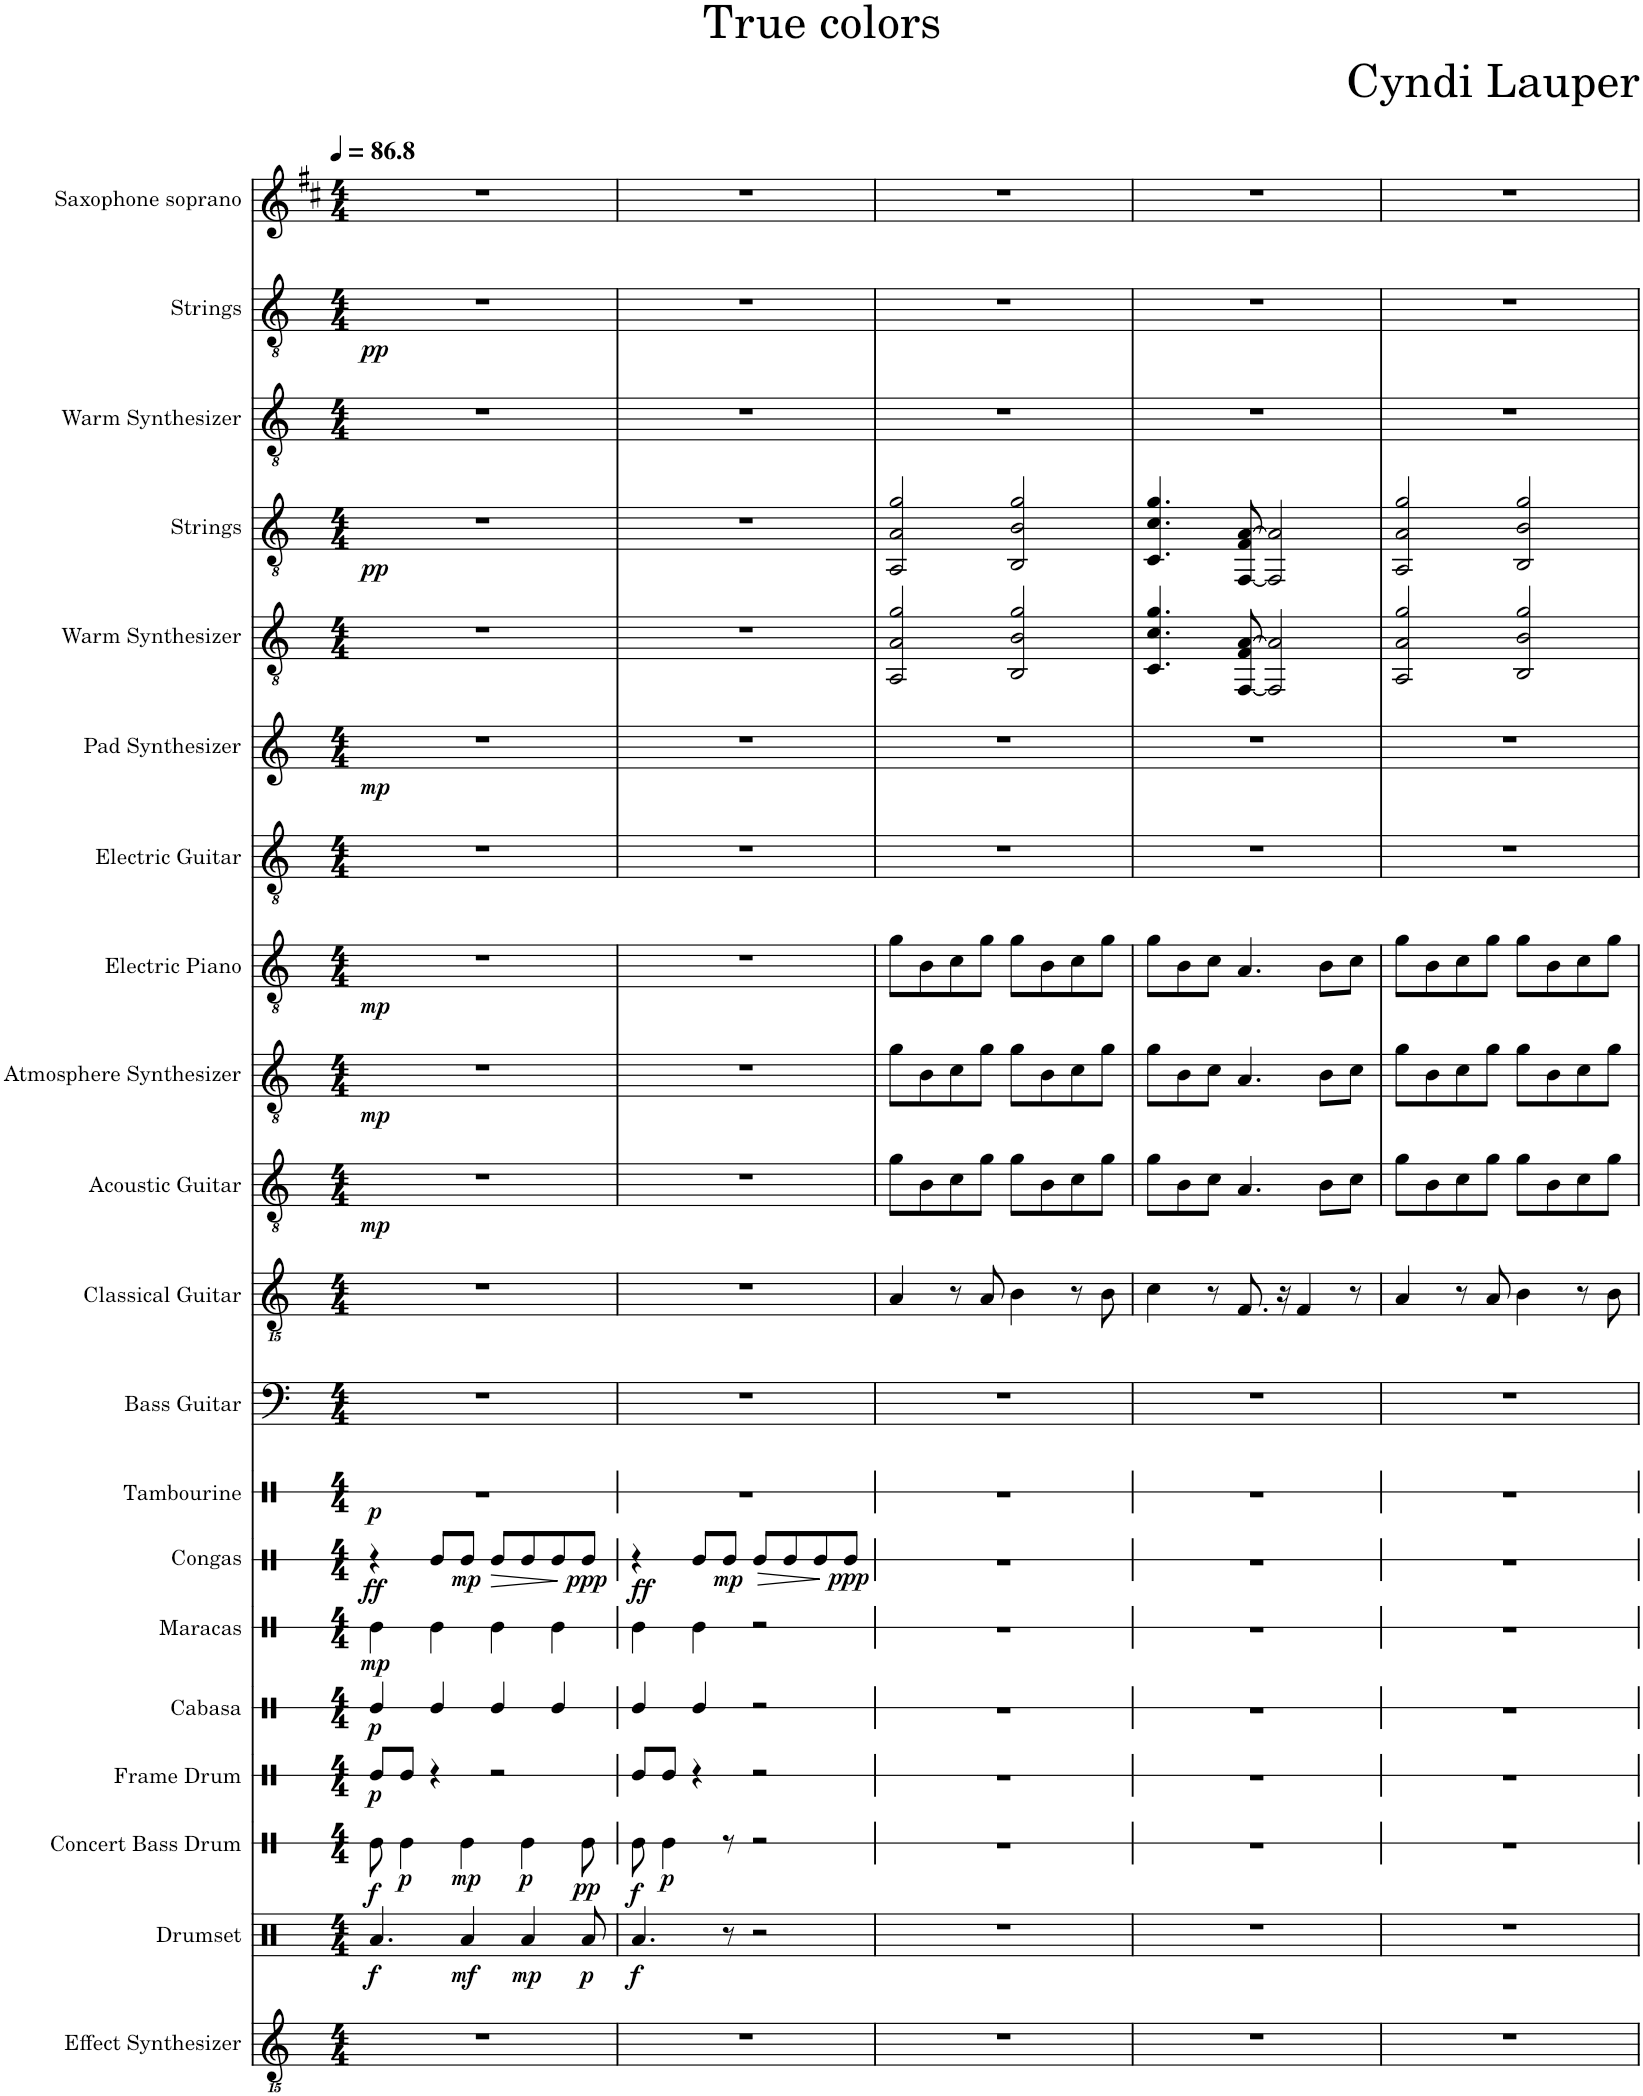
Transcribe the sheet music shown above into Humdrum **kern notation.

**kern	**kern	**dynam	**kern	**dynam	**kern	**dynam	**kern	**dynam	**kern	**dynam	**kern	**dynam	**kern	**dynam	**kern	**kern	**kern	**dynam	**kern	**dynam	**kern	**dynam	**kern	**kern	**dynam	**kern	**kern	**dynam	**kern	**kern	**dynam	**kern
*part20	*part19	*part19	*part18	*part18	*part17	*part17	*part16	*part16	*part15	*part15	*part14	*part14	*part13	*part13	*part12	*part11	*part10	*part10	*part9	*part9	*part8	*part8	*part7	*part6	*part6	*part5	*part4	*part4	*part3	*part2	*part2	*part1
*staff20	*staff19	*staff19	*staff18	*staff18	*staff17	*staff17	*staff16	*staff16	*staff15	*staff15	*staff14	*staff14	*staff13	*staff13	*staff12	*staff11	*staff10	*staff10	*staff9	*staff9	*staff8	*staff8	*staff7	*staff6	*staff6	*staff5	*staff4	*staff4	*staff3	*staff2	*staff2	*staff1
*I"Effect Synthesizer	*I"Drumset	*	*I"Concert Bass Drum	*	*I"Frame Drum	*	*I"Cabasa	*	*I"Maracas	*	*I"Congas	*	*I"Tambourine	*	*I"Bass Guitar	*I"Classical Guitar	*I"Acoustic Guitar	*	*I"Atmosphere Synthesizer	*	*I"Electric Piano	*	*I"Electric Guitar	*I"Pad Synthesizer	*	*I"Warm Synthesizer	*I"Strings	*	*I"Warm Synthesizer	*I"Strings	*	*I"Saxophone soprano
*I'Synth.	*I'D. Set	*	*I'Con. BD	*	*I'Fr. Dr.	*	*I'Cabs.	*	*I'Mrcs.	*	*I'Con.	*	*I'Tamb.	*	*I'B. Guit.	*I'Guit.	*I'Guit.	*	*I'Synth.	*	*I'El. Pno.	*	*I'El. Guit.	*I'Synth.	*	*I'Synth.	*I'St.	*	*I'Synth.	*I'St.	*	*I'Sax. S.
*	*	*	*stria1	*	*stria1	*	*stria1	*	*stria1	*	*stria1	*	*stria1	*	*	*	*	*	*	*	*	*	*	*	*	*	*	*	*	*	*	*
*clefGvv2	*clefX	*	*clefX	*	*clefX	*	*clefX	*	*clefX	*	*clefX	*	*clefX	*	*clefF4	*clefGvv2	*clefGv2	*	*clefGv2	*	*clefGv2	*	*clefGv2	*clefG2	*	*clefGv2	*clefGv2	*	*clefGv2	*clefGv2	*	*clefG2
*	*	*	*	*	*	*	*	*	*	*	*	*	*	*	*Trd7c12	*	*	*	*	*	*	*	*	*	*	*	*	*	*	*	*	*Trd1c2
*k[]	*k[]	*	*k[]	*	*k[]	*	*k[]	*	*k[]	*	*k[]	*	*k[]	*	*k[]	*k[]	*k[]	*	*k[]	*	*k[]	*	*k[]	*k[]	*	*k[]	*k[]	*	*k[]	*k[]	*	*k[f#c#]
*M4/4	*M4/4	*	*M4/4	*	*M4/4	*	*M4/4	*	*M4/4	*	*M4/4	*	*M4/4	*	*M4/4	*M4/4	*M4/4	*	*M4/4	*	*M4/4	*	*M4/4	*M4/4	*	*M4/4	*M4/4	*	*M4/4	*M4/4	*	*M4/4
*MM87	*MM87	*	*MM87	*	*MM87	*	*MM87	*	*MM87	*	*MM87	*	*MM87	*	*MM87	*MM87	*MM87	*	*MM87	*	*MM87	*	*MM87	*MM87	*	*MM87	*MM87	*	*MM87	*MM87	*	*MM87
=1	=1	=1	=1	=1	=1	=1	=1	=1	=1	=1	=1	=1	=1	=1	=1	=1	=1	=1	=1	=1	=1	=1	=1	=1	=1	=1	=1	=1	=1	=1	=1	=1
!	!	!LO:DY:b	!	!LO:DY:b	!	!LO:DY:b	!	!LO:DY:b	!	!LO:DY:b	!	!LO:DY:b	!	!LO:DY:b	!	!	!	!LO:DY:b	!	!LO:DY:b	!	!LO:DY:b	!	!	!LO:DY:b	!	!	!LO:DY:b	!	!	!LO:DY:b	!
1r	4.Ra/	f	8Re\	f	8Re/L	p	4Re/	p	4Re\	mp	4r	ff	1r	p	1r	1r	1r	mp	1r	mp	1r	mp	1r	1r	mp	1r	1r	pp	1r	1r	pp	1r
!	!	!	!	!LO:DY:b	!	!	!	!	!	!	!	!	!	!	!	!	!	!	!	!	!	!	!	!	!	!	!	!	!	!	!	!
.	.	.	4Re\	p	8Re/J	.	.	.	.	.	.	.	.	.	.	.	.	.	.	.	.	.	.	.	.	.	.	.	.	.	.	.
.	.	.	.	.	4r	.	4Re/	.	4Re\	.	8Re/L	.	.	.	.	.	.	.	.	.	.	.	.	.	.	.	.	.	.	.	.	.
!	!	!LO:DY:b	!	!LO:DY:b	!	!	!	!	!	!	!	!LO:DY:b	!	!	!	!	!	!	!	!	!	!	!	!	!	!	!	!	!	!	!	!
.	4Ra/	mf	4Re\	mp	.	.	.	.	.	.	8Re/J	mp	.	.	.	.	.	.	.	.	.	.	.	.	.	.	.	.	.	.	.	.
!	!	!	!	!	!	!	!	!	!	!	!	!LO:HP:b	!	!	!	!	!	!	!	!	!	!	!	!	!	!	!	!	!	!	!	!
.	.	.	.	.	2r	.	4Re/	.	4Re\	.	8Re/L	>	.	.	.	.	.	.	.	.	.	.	.	.	.	.	.	.	.	.	.	.
!	!	!LO:DY:b	!	!LO:DY:b	!	!	!	!	!	!	!	!	!	!	!	!	!	!	!	!	!	!	!	!	!	!	!	!	!	!	!	!
.	4Ra/	mp	4Re\	p	.	.	.	.	.	.	8Re/	.	.	.	.	.	.	.	.	.	.	.	.	.	.	.	.	.	.	.	.	.
.	.	.	.	.	.	.	4Re/	.	4Re\	.	8Re/	.	.	.	.	.	.	.	.	.	.	.	.	.	.	.	.	.	.	.	.	.
!	!	!LO:DY:b	!	!LO:DY:b	!	!	!	!	!	!	!	!LO:DY:n=1:b	!	!	!	!	!	!	!	!	!	!	!	!	!	!	!	!	!	!	!	!
.	8Ra/	p	8Re\	pp	.	.	.	.	.	.	8Re/J	] ppp	.	.	.	.	.	.	.	.	.	.	.	.	.	.	.	.	.	.	.	.
=2	=2	=2	=2	=2	=2	=2	=2	=2	=2	=2	=2	=2	=2	=2	=2	=2	=2	=2	=2	=2	=2	=2	=2	=2	=2	=2	=2	=2	=2	=2	=2	=2
!	!	!LO:DY:b	!	!LO:DY:b	!	!	!	!	!	!	!	!LO:DY:b	!	!	!	!	!	!	!	!	!	!	!	!	!	!	!	!	!	!	!	!
1r	4.Ra/	f	8Re\	f	8Re/L	.	4Re/	.	4Re\	.	4r	ff	1r	.	1r	1r	1r	.	1r	.	1r	.	1r	1r	.	1r	1r	.	1r	1r	.	1r
!	!	!	!	!LO:DY:b	!	!	!	!	!	!	!	!	!	!	!	!	!	!	!	!	!	!	!	!	!	!	!	!	!	!	!	!
.	.	.	4Re\	p	8Re/J	.	.	.	.	.	.	.	.	.	.	.	.	.	.	.	.	.	.	.	.	.	.	.	.	.	.	.
.	.	.	.	.	4r	.	4Re/	.	4Re\	.	8Re/L	.	.	.	.	.	.	.	.	.	.	.	.	.	.	.	.	.	.	.	.	.
!	!	!	!	!	!	!	!	!	!	!	!	!LO:DY:b	!	!	!	!	!	!	!	!	!	!	!	!	!	!	!	!	!	!	!	!
.	8r	.	8r	.	.	.	.	.	.	.	8Re/J	mp	.	.	.	.	.	.	.	.	.	.	.	.	.	.	.	.	.	.	.	.
!	!	!	!	!	!	!	!	!	!	!	!	!LO:HP:b	!	!	!	!	!	!	!	!	!	!	!	!	!	!	!	!	!	!	!	!
.	2r	.	2r	.	2r	.	2r	.	2r	.	8Re/L	>	.	.	.	.	.	.	.	.	.	.	.	.	.	.	.	.	.	.	.	.
.	.	.	.	.	.	.	.	.	.	.	8Re/	.	.	.	.	.	.	.	.	.	.	.	.	.	.	.	.	.	.	.	.	.
.	.	.	.	.	.	.	.	.	.	.	8Re/	.	.	.	.	.	.	.	.	.	.	.	.	.	.	.	.	.	.	.	.	.
!	!	!	!	!	!	!	!	!	!	!	!	!LO:DY:n=1:b	!	!	!	!	!	!	!	!	!	!	!	!	!	!	!	!	!	!	!	!
.	.	.	.	.	.	.	.	.	.	.	8Re/J	] ppp	.	.	.	.	.	.	.	.	.	.	.	.	.	.	.	.	.	.	.	.
=3	=3	=3	=3	=3	=3	=3	=3	=3	=3	=3	=3	=3	=3	=3	=3	=3	=3	=3	=3	=3	=3	=3	=3	=3	=3	=3	=3	=3	=3	=3	=3	=3
1r	1r	.	1r	.	1r	.	1r	.	1r	.	1r	.	1r	.	1r	4AA/	8g\L	.	8g\L	.	8g\L	.	1r	1r	.	2AA/ 2A/ 2g/	2AA/ 2A/ 2g/	.	1r	1r	.	1r
.	.	.	.	.	.	.	.	.	.	.	.	.	.	.	.	.	8B\	.	8B\	.	8B\	.	.	.	.	.	.	.	.	.	.	.
.	.	.	.	.	.	.	.	.	.	.	.	.	.	.	.	8r	8c\	.	8c\	.	8c\	.	.	.	.	.	.	.	.	.	.	.
.	.	.	.	.	.	.	.	.	.	.	.	.	.	.	.	8AA/	8g\J	.	8g\J	.	8g\J	.	.	.	.	.	.	.	.	.	.	.
.	.	.	.	.	.	.	.	.	.	.	.	.	.	.	.	4BB\	8g\L	.	8g\L	.	8g\L	.	.	.	.	2BB/ 2B/ 2g/	2BB/ 2B/ 2g/	.	.	.	.	.
.	.	.	.	.	.	.	.	.	.	.	.	.	.	.	.	.	8B\	.	8B\	.	8B\	.	.	.	.	.	.	.	.	.	.	.
.	.	.	.	.	.	.	.	.	.	.	.	.	.	.	.	8r	8c\	.	8c\	.	8c\	.	.	.	.	.	.	.	.	.	.	.
.	.	.	.	.	.	.	.	.	.	.	.	.	.	.	.	8BB\	8g\J	.	8g\J	.	8g\J	.	.	.	.	.	.	.	.	.	.	.
=4	=4	=4	=4	=4	=4	=4	=4	=4	=4	=4	=4	=4	=4	=4	=4	=4	=4	=4	=4	=4	=4	=4	=4	=4	=4	=4	=4	=4	=4	=4	=4	=4
1r	1r	.	1r	.	1r	.	1r	.	1r	.	1r	.	1r	.	1r	4C\	8g\L	.	8g\L	.	8g\L	.	1r	1r	.	4.C/ 4.c/ 4.g/	4.C/ 4.c/ 4.g/	.	1r	1r	.	1r
.	.	.	.	.	.	.	.	.	.	.	.	.	.	.	.	.	8B\	.	8B\	.	8B\	.	.	.	.	.	.	.	.	.	.	.
.	.	.	.	.	.	.	.	.	.	.	.	.	.	.	.	8r	8c\J	.	8c\J	.	8c\J	.	.	.	.	.	.	.	.	.	.	.
.	.	.	.	.	.	.	.	.	.	.	.	.	.	.	.	8.FF/	4.A/	.	4.A/	.	4.A/	.	.	.	.	[8FF/ 8F/ [8A/	[8FF/ 8F/ [8A/	.	.	.	.	.
.	.	.	.	.	.	.	.	.	.	.	.	.	.	.	.	.	.	.	.	.	.	.	.	.	.	2FF/] 2A/]	2FF/] 2A/]	.	.	.	.	.
.	.	.	.	.	.	.	.	.	.	.	.	.	.	.	.	16r	.	.	.	.	.	.	.	.	.	.	.	.	.	.	.	.
.	.	.	.	.	.	.	.	.	.	.	.	.	.	.	.	4FF/	.	.	.	.	.	.	.	.	.	.	.	.	.	.	.	.
.	.	.	.	.	.	.	.	.	.	.	.	.	.	.	.	.	8B\L	.	8B\L	.	8B\L	.	.	.	.	.	.	.	.	.	.	.
.	.	.	.	.	.	.	.	.	.	.	.	.	.	.	.	8r	8c\J	.	8c\J	.	8c\J	.	.	.	.	.	.	.	.	.	.	.
=5	=5	=5	=5	=5	=5	=5	=5	=5	=5	=5	=5	=5	=5	=5	=5	=5	=5	=5	=5	=5	=5	=5	=5	=5	=5	=5	=5	=5	=5	=5	=5	=5
1r	1r	.	1r	.	1r	.	1r	.	1r	.	1r	.	1r	.	1r	4AA/	8g\L	.	8g\L	.	8g\L	.	1r	1r	.	2AA/ 2A/ 2g/	2AA/ 2A/ 2g/	.	1r	1r	.	1r
.	.	.	.	.	.	.	.	.	.	.	.	.	.	.	.	.	8B\	.	8B\	.	8B\	.	.	.	.	.	.	.	.	.	.	.
.	.	.	.	.	.	.	.	.	.	.	.	.	.	.	.	8r	8c\	.	8c\	.	8c\	.	.	.	.	.	.	.	.	.	.	.
.	.	.	.	.	.	.	.	.	.	.	.	.	.	.	.	8AA/	8g\J	.	8g\J	.	8g\J	.	.	.	.	.	.	.	.	.	.	.
.	.	.	.	.	.	.	.	.	.	.	.	.	.	.	.	4BB\	8g\L	.	8g\L	.	8g\L	.	.	.	.	2BB/ 2B/ 2g/	2BB/ 2B/ 2g/	.	.	.	.	.
.	.	.	.	.	.	.	.	.	.	.	.	.	.	.	.	.	8B\	.	8B\	.	8B\	.	.	.	.	.	.	.	.	.	.	.
.	.	.	.	.	.	.	.	.	.	.	.	.	.	.	.	8r	8c\	.	8c\	.	8c\	.	.	.	.	.	.	.	.	.	.	.
.	.	.	.	.	.	.	.	.	.	.	.	.	.	.	.	8BB\	8g\J	.	8g\J	.	8g\J	.	.	.	.	.	.	.	.	.	.	.
=	=	=	=	=	=	=	=	=	=	=	=	=	=	=	=	=	=	=	=	=	=	=	=	=	=	=	=	=	=	=	=	=
*-	*-	*-	*-	*-	*-	*-	*-	*-	*-	*-	*-	*-	*-	*-	*-	*-	*-	*-	*-	*-	*-	*-	*-	*-	*-	*-	*-	*-	*-	*-	*-	*-
